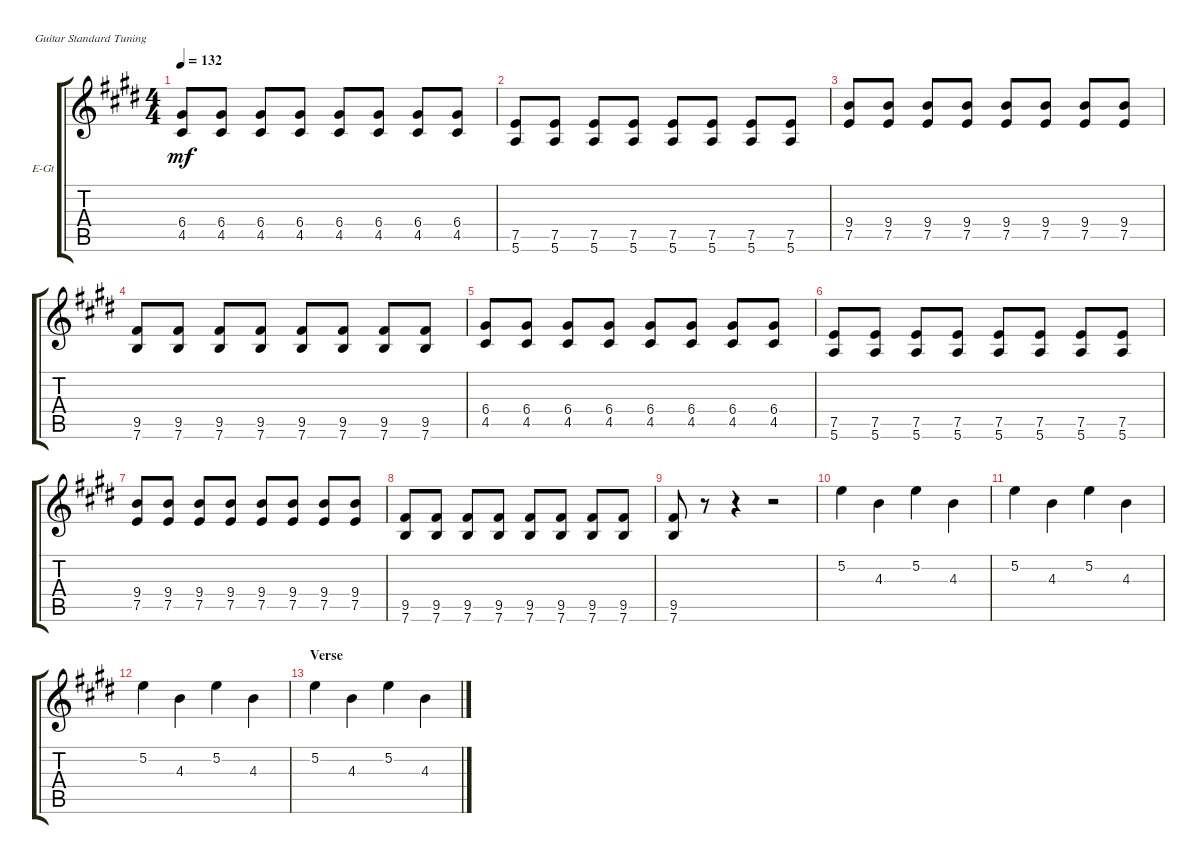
\defaultSystemsLayout 4
\bracketExtendMode groupsimilarinstruments
\firstSystemTrackNameOrientation horizontal
\otherSystemsTrackNameOrientation horizontal
\track ("guitar 3" "E-Gt") {instrument distortionguitar}
\staff {score tabs}
\tuning (E4 B3 G3 D3 A2 E2)
\ts (4 4)
\tempo 132
\clef g2
\ks c#minor
(4.5 6.4).8{dy mf} (4.5 6.4).8 (4.5 6.4).8 (4.5 6.4).8 (4.5 6.4).8 (4.5 6.4).8 (4.5 6.4).8 (4.5 6.4).8 |
(7.5 5.6).8 (7.5 5.6).8 (7.5 5.6).8 (7.5 5.6).8 (7.5 5.6).8 (7.5 5.6).8 (7.5 5.6).8 (7.5 5.6).8 |
(9.4 7.5).8 (9.4 7.5).8 (9.4 7.5).8 (9.4 7.5).8 (9.4 7.5).8 (9.4 7.5).8 (9.4 7.5).8 (9.4 7.5).8 |
(7.6 9.5).8 (7.6 9.5).8 (7.6 9.5).8 (7.6 9.5).8 (7.6 9.5).8 (7.6 9.5).8 (7.6 9.5).8 (7.6 9.5).8 |
(4.5 6.4).8 (4.5 6.4).8 (4.5 6.4).8 (4.5 6.4).8 (4.5 6.4).8 (4.5 6.4).8 (4.5 6.4).8 (4.5 6.4).8 |
(7.5 5.6).8 (7.5 5.6).8 (7.5 5.6).8 (7.5 5.6).8 (7.5 5.6).8 (7.5 5.6).8 (7.5 5.6).8 (7.5 5.6).8 |
(9.4 7.5).8 (9.4 7.5).8 (9.4 7.5).8 (9.4 7.5).8 (9.4 7.5).8 (9.4 7.5).8 (9.4 7.5).8 (9.4 7.5).8 |
(7.6 9.5).8 (7.6 9.5).8 (7.6 9.5).8 (7.6 9.5).8 (7.6 9.5).8 (7.6 9.5).8 (7.6 9.5).8 (7.6 9.5).8 |
(9.5 7.6).8 r.8 r.4 r.2 |
5.2.4 4.3.4 5.2.4 4.3.4 |
5.2.4 4.3.4 5.2.4 4.3.4 |
5.2.4 4.3.4 5.2.4 4.3.4 |
\section ("" "Verse")
5.2.4 4.3.4 5.2.4 4.3.4
